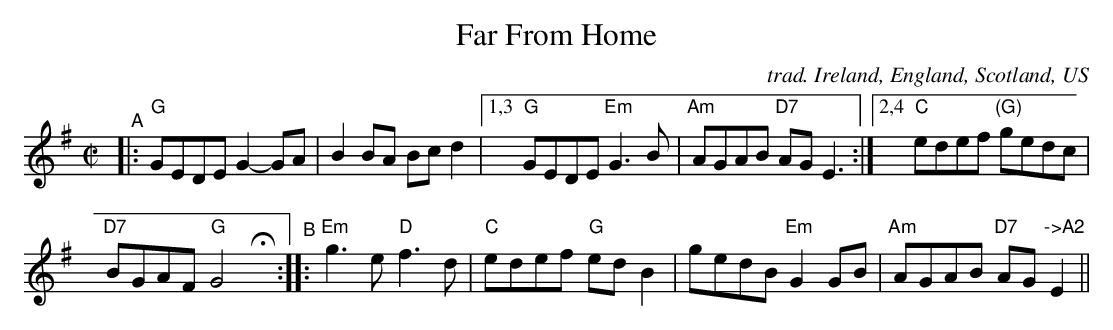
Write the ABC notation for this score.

X:1
T: Far From Home
O: trad. Ireland, England, Scotland, US
M: C|
L: 1/8
K: G
"^A"|: "G"GEDE G2-GA | B2BA Bcd2 |[1,3 "G"GEDE "Em"G3B | "Am"AGAB "D7"AGE3 :|[2,4 "C"edef "(G)"gedc |
"D7"BGAF "G"G4 Hy "^B":: "Em"g3e "D"f3d | "C"edef "G"edB2 | gedB "Em"G2GB | "Am"AGAB "D7"AG"->A2"E2 ||
